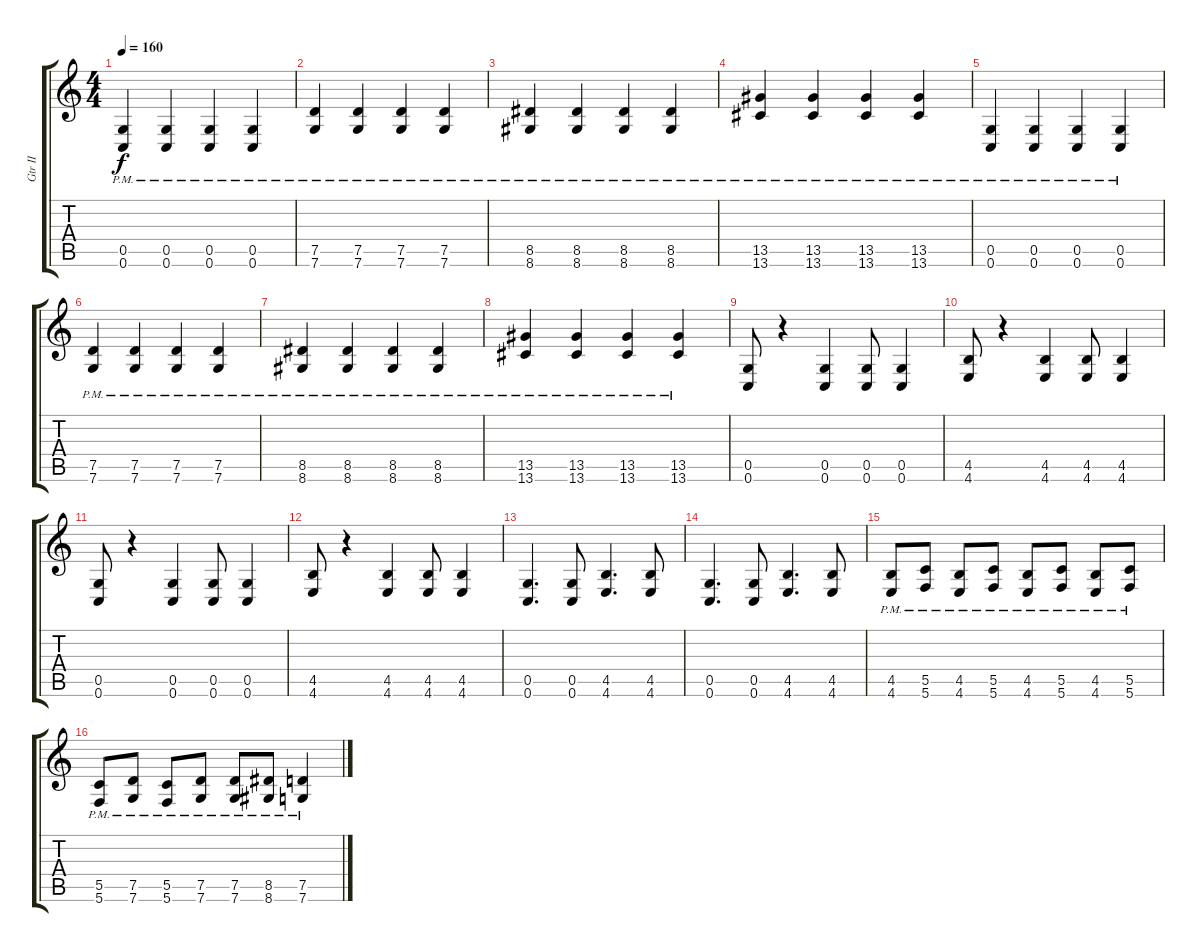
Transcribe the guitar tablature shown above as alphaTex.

\track ("Gtr II" "Gtr II") {instrument overdrivenguitar}
\staff {score tabs}
\tuning (D4 A3 F3 C3 G2 C2) {hide}
\ts (4 4)
\tempo 160
\clef g2
\ks c
(0.5{pm} 0.6{pm}).4{dy f} (0.5{pm} 0.6{pm}).4 (0.5{pm} 0.6{pm}).4 (0.5{pm} 0.6{pm}).4 |
(7.5{pm} 7.6{pm}).4 (7.5{pm} 7.6{pm}).4 (7.5{pm} 7.6{pm}).4 (7.5{pm} 7.6{pm}).4 |
(8.5{pm} 8.6{pm}).4 (8.5{pm} 8.6{pm}).4 (8.5{pm} 8.6{pm}).4 (8.5{pm} 8.6{pm}).4 |
(13.5{pm} 13.6{pm}).4 (13.5{pm} 13.6{pm}).4 (13.5{pm} 13.6{pm}).4 (13.5{pm} 13.6{pm}).4 |
(0.5{pm} 0.6{pm}).4 (0.5{pm} 0.6{pm}).4 (0.5{pm} 0.6{pm}).4 (0.5{pm} 0.6{pm}).4 |
(7.5{pm} 7.6{pm}).4 (7.5{pm} 7.6{pm}).4 (7.5{pm} 7.6{pm}).4 (7.5{pm} 7.6{pm}).4 |
(8.5{pm} 8.6{pm}).4 (8.5{pm} 8.6{pm}).4 (8.5{pm} 8.6{pm}).4 (8.5{pm} 8.6{pm}).4 |
(13.5{pm} 13.6{pm}).4 (13.5{pm} 13.6{pm}).4 (13.5{pm} 13.6{pm}).4 (13.5{pm} 13.6{pm}).4 |
(0.5 0.6).8 r.4 (0.5 0.6).4 (0.5 0.6).8 (0.5 0.6).4 |
(4.5 4.6).8 r.4 (4.5 4.6).4 (4.5 4.6).8 (4.5 4.6).4 |
(0.5 0.6).8 r.4 (0.5 0.6).4 (0.5 0.6).8 (0.5 0.6).4 |
(4.5 4.6).8 r.4 (4.5 4.6).4 (4.5 4.6).8 (4.5 4.6).4 |
(0.5 0.6).4{d} (0.5 0.6).8 (4.5 4.6).4{d} (4.5 4.6).8 |
(0.5 0.6).4{d} (0.5 0.6).8 (4.5 4.6).4{d} (4.5 4.6).8 |
(4.5{pm} 4.6{pm}).8 (5.5{pm} 5.6{pm}).8 (4.5{pm} 4.6{pm}).8 (5.5{pm} 5.6{pm}).8 (4.5{pm} 4.6{pm}).8 (5.5{pm} 5.6{pm}).8 (4.5{pm} 4.6{pm}).8 (5.5{pm} 5.6{pm}).8 |
(5.5{pm} 5.6{pm}).8 (7.5{pm} 7.6{pm}).8 (5.5{pm} 5.6{pm}).8 (7.5{pm} 7.6{pm}).8 (7.5{pm} 7.6{pm}).8 (8.5{pm} 8.6{pm}).8 (7.5{pm} 7.6{pm}).4
